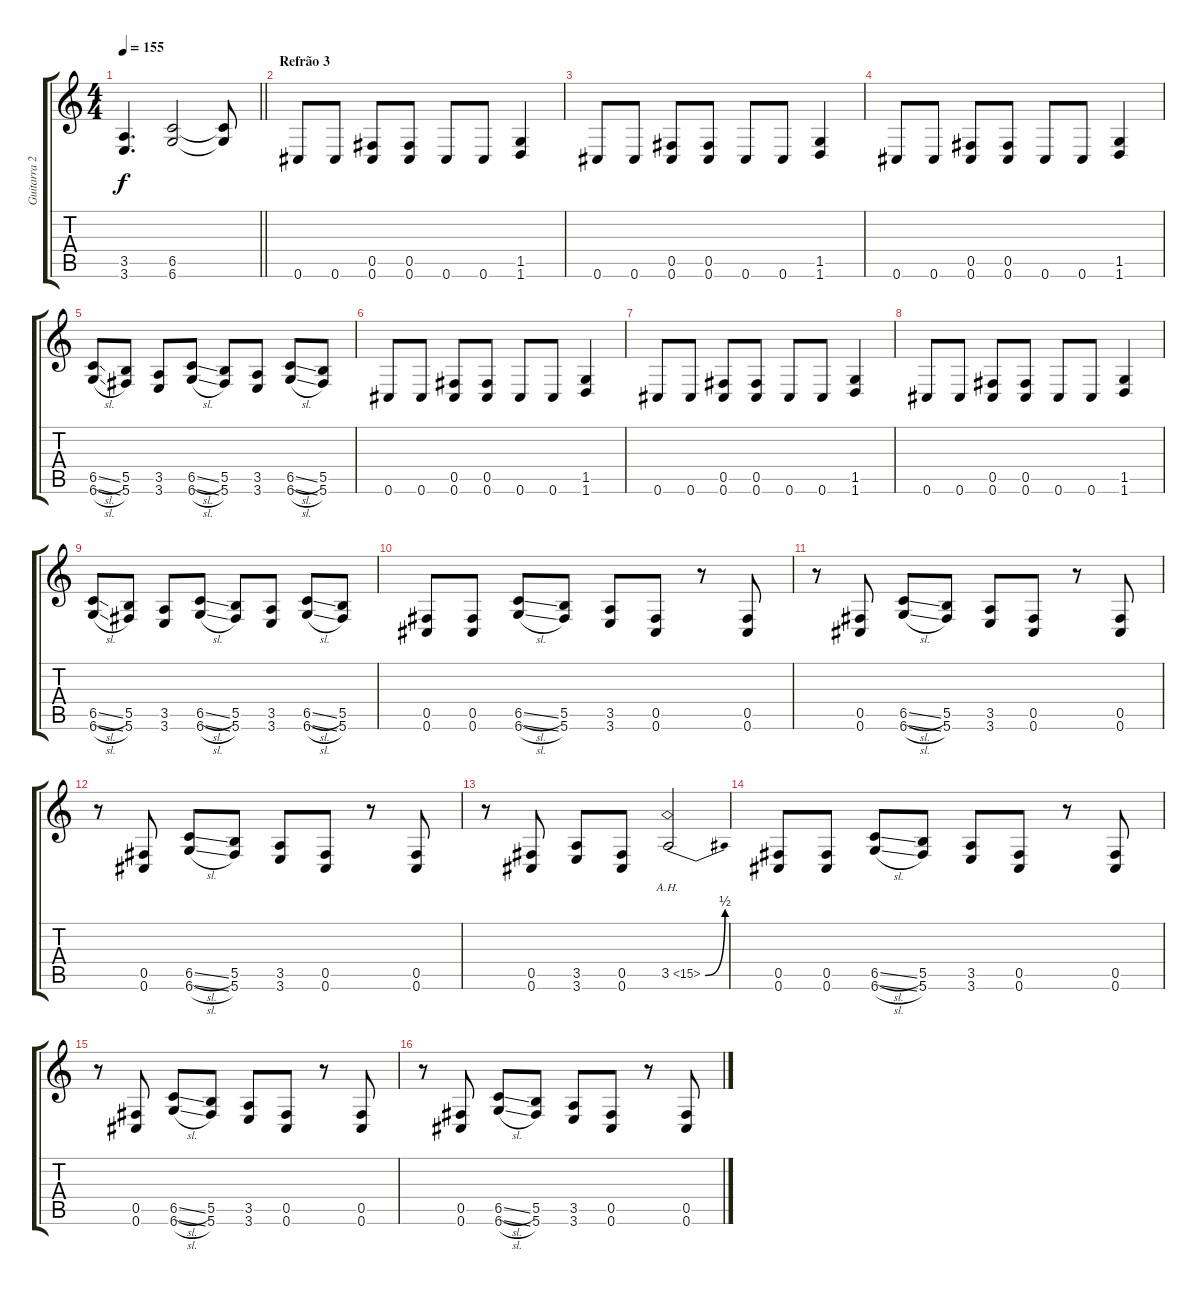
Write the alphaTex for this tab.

\track ("Guitarra 2 - Nick Catanese" "Guitarra 2") {instrument overdrivenguitar}
\staff {score tabs}
\tuning (Db4 Ab3 E3 B2 Gb2 Db2) {hide}
\ts (4 4)
\tempo 155
\clef g2
\barLineRight lightlight
\ks c
(3.5 3.6).4{d dy f} (6.5 6.6).2 (6.5{t} 6.6{t}).8 |
\section ("" "Refrão 3")
0.6.8 0.6.8 (0.5 0.6).8 (0.5 0.6).8 0.6.8 0.6.8 (1.5 1.6).4 |
0.6.8 0.6.8 (0.5 0.6).8 (0.5 0.6).8 0.6.8 0.6.8 (1.5 1.6).4 |
0.6.8 0.6.8 (0.5 0.6).8 (0.5 0.6).8 0.6.8 0.6.8 (1.5 1.6).4 |
(6.5{sl} 6.6{sl}).8 (5.5 5.6).8 (3.5 3.6).8 (6.5{sl} 6.6{sl}).8 (5.5 5.6).8 (3.5 3.6).8 (6.5{sl} 6.6{sl}).8 (5.5 5.6).8 |
0.6.8 0.6.8 (0.5 0.6).8 (0.5 0.6).8 0.6.8 0.6.8 (1.5 1.6).4 |
0.6.8 0.6.8 (0.5 0.6).8 (0.5 0.6).8 0.6.8 0.6.8 (1.5 1.6).4 |
0.6.8 0.6.8 (0.5 0.6).8 (0.5 0.6).8 0.6.8 0.6.8 (1.5 1.6).4 |
(6.5{sl} 6.6{sl}).8 (5.5 5.6).8 (3.5 3.6).8 (6.5{sl} 6.6{sl}).8 (5.5 5.6).8 (3.5 3.6).8 (6.5{sl} 6.6{sl}).8 (5.5 5.6).8 |
(0.5 0.6).8 (0.5 0.6).8 (6.5{sl} 6.6{sl}).8 (5.5 5.6).8 (3.5 3.6).8 (0.5 0.6).8 r.8 (0.5 0.6).8 |
r.8 (0.5 0.6).8 (6.5{sl} 6.6{sl}).8 (5.5 5.6).8 (3.5 3.6).8 (0.5 0.6).8 r.8 (0.5 0.6).8 |
r.8 (0.5 0.6).8 (6.5{sl} 6.6{sl}).8 (5.5 5.6).8 (3.5 3.6).8 (0.5 0.6).8 r.8 (0.5 0.6).8 |
r.8 (0.5 0.6).8 (3.5 3.6).8 (0.5 0.6).8 3.5{be (bend 0 0 60 2) ah 12}.2 |
(0.5 0.6).8 (0.5 0.6).8 (6.5{sl} 6.6{sl}).8 (5.5 5.6).8 (3.5 3.6).8 (0.5 0.6).8 r.8 (0.5 0.6).8 |
r.8 (0.5 0.6).8 (6.5{sl} 6.6{sl}).8 (5.5 5.6).8 (3.5 3.6).8 (0.5 0.6).8 r.8 (0.5 0.6).8 |
r.8 (0.5 0.6).8 (6.5{sl} 6.6{sl}).8 (5.5 5.6).8 (3.5 3.6).8 (0.5 0.6).8 r.8 (0.5 0.6).8
